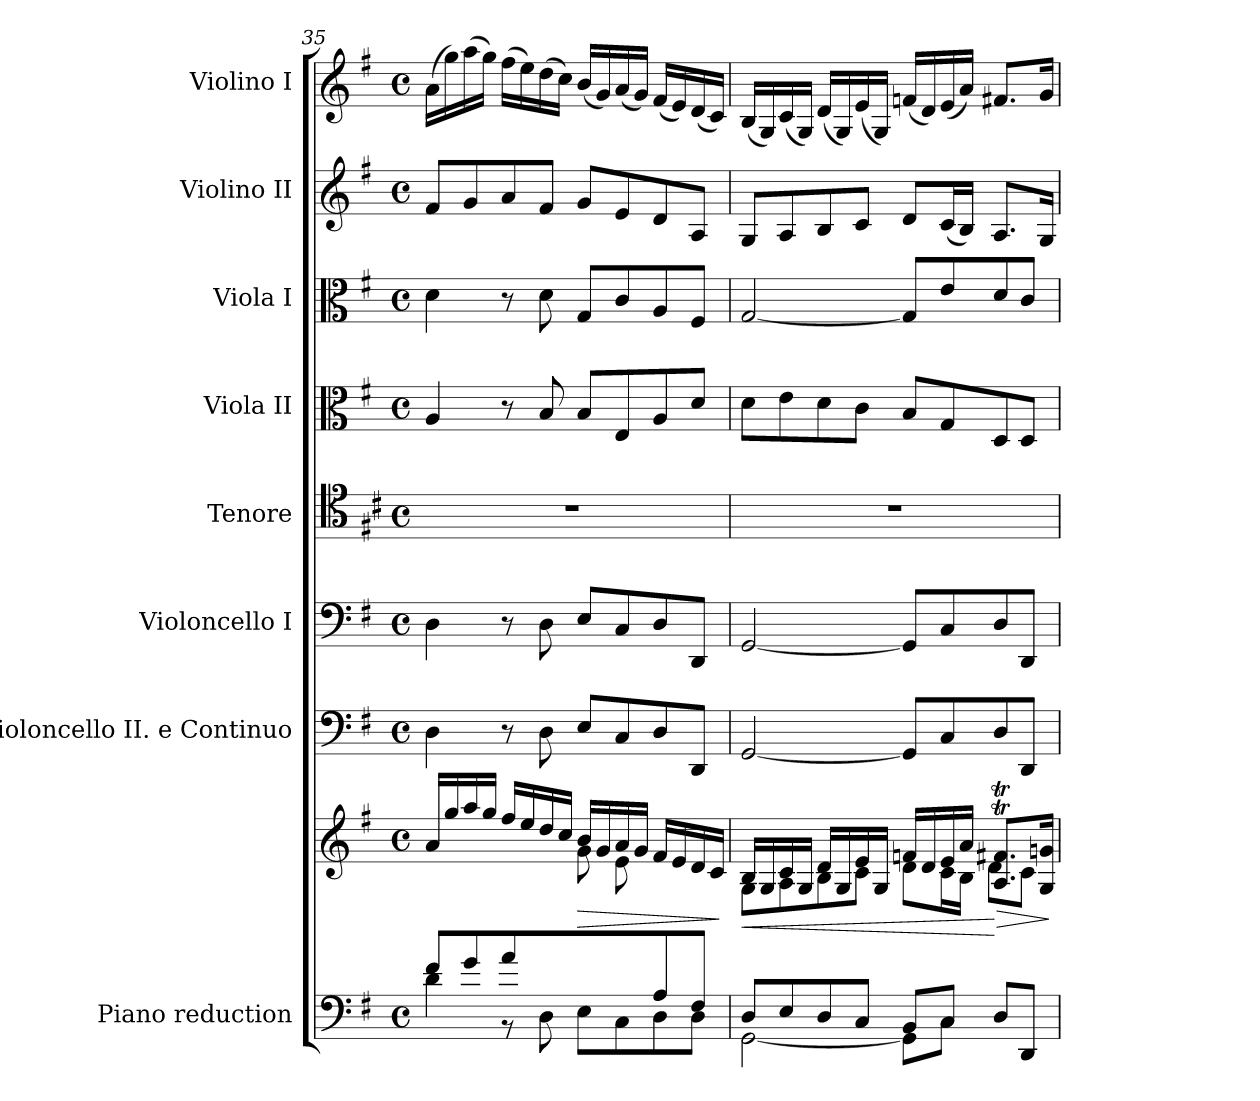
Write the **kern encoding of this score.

**kern	**kern	**dynam	**kern	**kern	**kern	**kern	**kern	**kern	**kern
*part8	*part8	*part8	*part7	*part6	*part5	*part4	*part3	*part2	*part1
*staff9	*staff8	*staff8/9	*staff7	*staff6	*staff5	*staff4	*staff3	*staff2	*staff1
*I"Piano reduction	*	*	*I"Violoncello II.  e Continuo	*I"Violoncello I	*I"Tenore	*I"Viola II	*I"Viola I	*I"Violino II	*I"Violino I
*I'Pno	*	*	*	*	*	*	*I'Vla	*I'Vln	*I'Vln
*clefF4	*clefG2	*	*clefF4	*clefF4	*clefC4	*clefC3	*clefC3	*clefG2	*clefG2
*	*	*	*ITrd7c12	*	*ITrd4c7	*	*	*	*
*k[f#]	*k[f#]	*	*k[f#]	*k[f#]	*k[f#]	*k[f#]	*k[f#]	*k[f#]	*k[f#]
*G:	*G:	*	*G:	*G:	*G:	*G:	*G:	*G:	*G:
*M4/4	*M4/4	*	*M4/4	*M4/4	*M4/4	*M4/4	*M4/4	*M4/4	*M4/4
*met(c)	*met(c)	*	*met(c)	*met(c)	*met(c)	*met(c)	*met(c)	*met(c)	*met(c)
=35	=35	=35	=35	=35	=35	=35	=35	=35	=35
*^	*^	*	*	*	*	*	*	*	*
8f#/L	4d\	16a/LL	4.ryy	.	4DD\	4D\	1r	4A/	4d\	8f#/L	(>16a\LL
.	.	16gg/	.	.	.	.	.	.	.	.	16gg\)
8g/	.	16aa/	.	.	.	.	.	.	.	8g/	(>16aa\
.	.	16gg/JJ	.	.	.	.	.	.	.	.	16gg\JJ)
8a/	8r	16ff#/LL	.	.	8r	8r	.	8r	8r	8a/	(>16ff#\LL
.	.	16ee/	.	.	.	.	.	.	.	.	16ee\)
4.ryy	8D\	16dd/	8f#\J	.	8DD\	8D\	.	8B/	8d\	8f#/J	(>16dd\
.	.	16cc/JJ	.	.	.	.	.	.	.	.	16cc\JJ)
!	!	!	!	!LO:HP:b	!	!	!	!	!	!	!
.	8E\L	16b/LL	8g\L	>	8EE/L	8E/L	.	8B/L	8G/L	8g/L	(<16b/LL
.	.	16g/	.	.	.	.	.	.	.	.	16g/)
.	8C\	16a/	8e\	.	8CC/	8C/	.	8E/	8c/	8e/	(<16a/
.	.	16g/JJ	.	.	.	.	.	.	.	.	16g/JJ)
8A/	8D\	16f#/LL	4ryy	.	8DD/	8D/	.	8A/	8A/	8d/	(<16f#/LL
.	.	16e/	.	.	.	.	.	.	.	.	16e/)
8F#/J	8D\J	16d/	.	.	8DDD/J	8DD/J	.	8d/J	8F#/J	8A/J	(<16d/
.	.	16c/JJ	.	.	.	.	.	.	.	.	16c/JJ)
*v	*v	*	*	*	*	*	*	*	*	*	*
*	*v	*v	*	*	*	*	*	*	*	*
.	.	]	.	.	.	.	.	.	.
=36	=36	=36	=36	=36	=36	=36	=36	=36	=36
*^	*	*	*	*	*	*	*	*	*
!	!	!	!LO:HP:b	!	!	!	!	!	!	!
*	*	*^	*	*	*	*	*	*	*	*
8D/L	[2GG\	16B/LL	8G\L	<	[2GGG/	[2GG/	1r	8d\L	[2G/	8G/L	(<16B/LL
.	.	16G/	.	.	.	.	.	.	.	.	16G/)
8E/	.	16c/	8A\	.	.	.	.	8e\	.	8A/	(<16c/
.	.	16G/JJ	.	.	.	.	.	.	.	.	16G/JJ)
8D/	.	16d/LL	8B\	.	.	.	.	8d\	.	8B/	(<16d/LL
.	.	16G/	.	.	.	.	.	.	.	.	16G/)
8C/J	.	16e/	8c\J	.	.	.	.	8c\J	.	8c/J	(<16e/
.	.	16G/JJ	.	.	.	.	.	.	.	.	16G/JJ)
8BB/L	8GG\L]	16fn/LL	8d\L	.	8GGG/L]	8GG/L]	.	8B/L	8G/L]	8d/L	(<16fn/LL
.	.	16d/	.	.	.	.	.	.	.	.	16d/)
8C/J	8C\J	16e/	16c\L	.	8CC/	8C/	.	8G/	8e/	(<16c/L	(<16e/
.	.	16a/JJ	16B\JJ	.	.	.	.	.	.	16B/JJ)	16a/JJ)
!	!	!	!	!LO:HP:n=1:b	!	!	!	!	!	!	!
4ryy	8D/L	8.A/T 8.f#X/TL	8d\L	[ >	8DD/	8D/	.	8D/	8d/	8.A/L	8.f#X/L
.	8DD/J	.	8c\J	.	8DDD/J	8DD/J	.	8D/J	8c/J	.	.
.	.	16G/ 16g/Jk	.	.	.	.	.	.	.	16G/Jk	16g/Jk
*v	*v	*	*	*	*	*	*	*	*	*	*
*	*v	*v	*	*	*	*	*	*	*	*
.	.	]	.	.	.	.	.	.	.
=	=	=	=	=	=	=	=	=	=
*-	*-	*-	*-	*-	*-	*-	*-	*-	*-
